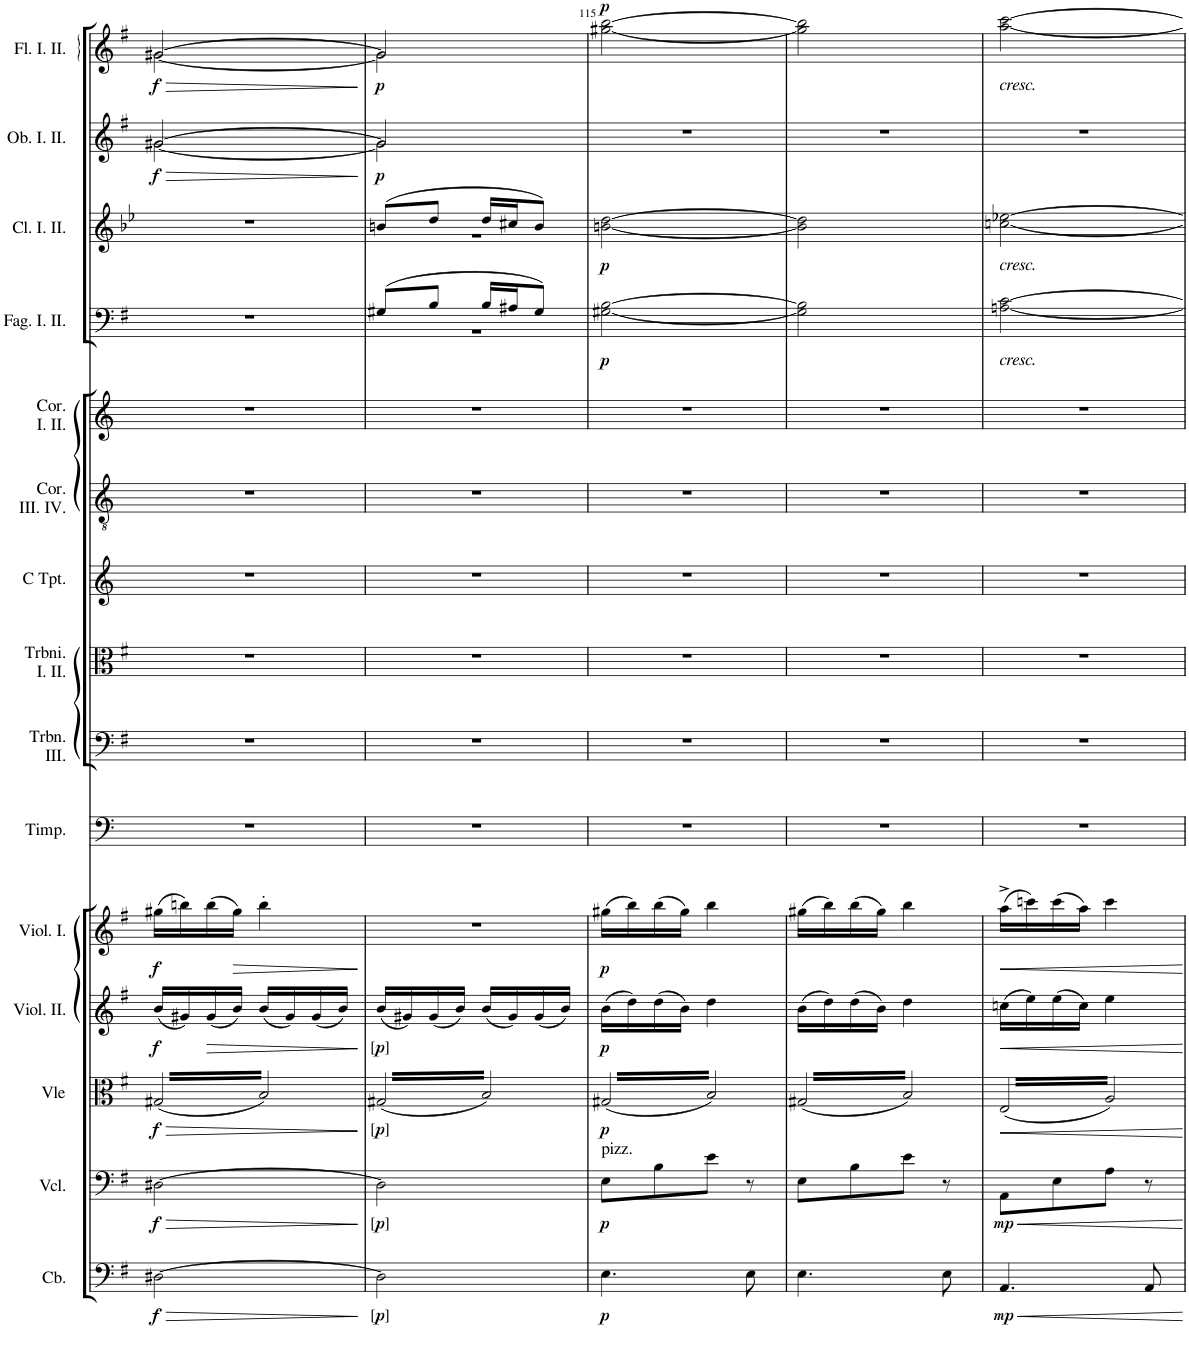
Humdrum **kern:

**kern	**dynam	**kern	**dynam	**kern	**dynam	**kern	**dynam	**kern	**dynam	**kern	**kern	**kern	**kern	**kern	**kern	**kern	**dynam	**kern	**dynam	**kern	**dynam	**kern	**dynam
*part15	*part15	*part14	*part14	*part13	*part13	*part12	*part12	*part11	*part11	*part10	*part9	*part8	*part7	*part6	*part5	*part4	*part4	*part3	*part3	*part2	*part2	*part1	*part1
*staff15	*staff15	*staff14	*staff14	*staff13	*staff13	*staff12	*staff12	*staff11	*staff11	*staff10	*staff9	*staff8	*staff7	*staff6	*staff5	*staff4	*staff4	*staff3	*staff3	*staff2	*staff2	*staff1	*staff1
*I"Contrabassi	*	*I"Violoncelli	*	*I"Viole	*	*I"Violini II.	*	*I"Violini I.	*	*I"Timpani	*I"Trombone III.	*I"Tromboni I. II.	*I"Trombe I. II. E	*I"Corni III. IV. C	*I"Corni I. II. E	*I"Fagotti I. II.	*	*I"Clarinetti I. II. A	*	*I"Oboi I. II.	*	*I"Flauto I.	*
*I'Cb.	*	*I'Vcl.	*	*I'Vle	*	*I'Viol. II.	*	*I'Viol. I.	*	*I'Timp.	*I'Trbn. III.	*I'Trbni. I. II.	*I'Trbe. I. II.	*I'Cor. III. IV.	*I'Cor. I. II.	*I'Fag. I. II.	*	*I'Cl. I. II.	*	*I'Ob. I. II.	*	*	*
!!LO:PB:g=z
*clefF4	*	*clefF4	*	*clefC3	*	*clefG2	*	*clefG2	*	*clefF4	*clefF4	*clefC3	*clefG2	*clefGv2	*clefG2	*clefF4	*	*clefG2	*	*clefG2	*	*clefG2	*
*Trd7c12	*	*	*	*	*	*	*	*	*	*	*	*	*Trd-3c-4	*Trd7c12	*Trd5c8	*	*	*Trd2c3	*	*	*	*	*
*k[f#]	*	*k[f#]	*	*k[f#]	*	*k[f#]	*	*k[f#]	*	*k[]	*k[f#]	*k[f#]	*k[]	*k[]	*k[]	*k[f#]	*	*k[b-e-]	*	*k[f#]	*	*k[f#]	*
*M2/4	*	*M2/4	*	*M2/4	*	*M2/4	*	*M2/4	*	*M2/4	*M2/4	*M2/4	*M2/4	*M2/4	*M2/4	*M2/4	*	*M2/4	*	*M2/4	*	*M2/4	*
=113	=113	=113	=113	=113	=113	=113	=113	=113	=113	=113	=113	=113	=113	=113	=113	=113	=113	=113	=113	=113	=113	=113	=113
!	!LO:HP:b	!	!LO:HP:b	!	!LO:HP:b	!	!	!	!	!	!	!	!	!	!	!	!	!	!	!	!LO:HP:b	!	!LO:HP:b
*	*	*	*	*	*	*	*	*	*	*	*	*	*	*	*	*	*	*	*	*^	*	*^	*
!	!LO:DY:n=1:b	!	!LO:DY:n=1:b	!	!LO:DY:n=1:b	!	!LO:DY:b	!	!LO:DY:b	!	!	!	!	!	!	!	!	!	!	!	!	!LO:DY:n=1:b	!	!	!LO:DY:n=1:b
*	*	*	*	*tremolo	*	*	*	*	*	*	*	*	*	*	*	*	*	*	*	*	*	*	*	*	*
[2D#X\	> f	[2D#X\	> f	(32G#X/LLL	> f	(16b/LL	f	(16gg#X\LL	f	2r	2r	2r	2r	2r	2r	2r	.	2r	.	[2g#X/	[2g#\	> f	[2g#X/	[2g#\	> f
.	.	.	.	32B/)	.	.	.	.	.	.	.	.	.	.	.	.	.	.	.	.	.	.	.	.	.
.	.	.	.	32G#X/	.	16g#X/)	.	16bbn\)	.	.	.	.	.	.	.	.	.	.	.	.	.	.	.	.	.
.	.	.	.	32B/)	.	.	.	.	.	.	.	.	.	.	.	.	.	.	.	.	.	.	.	.	.
!	!	!	!	!	!	!	!LO:HP:b	!	!	!	!	!	!	!	!	!	!	!	!	!	!	!	!	!	!
.	.	.	.	32G#X/	.	(16g#/	>	(16bb\	.	.	.	.	.	.	.	.	.	.	.	.	.	.	.	.	.
.	.	.	.	32B/)	.	.	.	.	.	.	.	.	.	.	.	.	.	.	.	.	.	.	.	.	.
!	!	!	!	!	!	!	!	!	!LO:HP:b	!	!	!	!	!	!	!	!	!	!	!	!	!	!	!	!
.	.	.	.	32G#X/	.	16b/JJ)	.	16gg#\JJ)	>	.	.	.	.	.	.	.	.	.	.	.	.	.	.	.	.
.	.	.	.	32B/)	.	.	.	.	.	.	.	.	.	.	.	.	.	.	.	.	.	.	.	.	.
.	.	.	.	32G#X/	.	(16b/LL	.	4bb'\	.	.	.	.	.	.	.	.	.	.	.	.	.	.	.	.	.
.	.	.	.	32B/)	.	.	.	.	.	.	.	.	.	.	.	.	.	.	.	.	.	.	.	.	.
.	.	.	.	32G#X/	.	16g#/)	.	.	.	.	.	.	.	.	.	.	.	.	.	.	.	.	.	.	.
.	.	.	.	32B/)	.	.	.	.	.	.	.	.	.	.	.	.	.	.	.	.	.	.	.	.	.
.	.	.	.	32G#X/	.	(16g#/	.	.	.	.	.	.	.	.	.	.	.	.	.	.	.	.	.	.	.
.	.	.	.	32B/)	.	.	.	.	.	.	.	.	.	.	.	.	.	.	.	.	.	.	.	.	.
.	.	.	.	32G#X/	.	16b/JJ)	.	.	.	.	.	.	.	.	.	.	.	.	.	.	.	.	.	.	.
.	.	.	.	32B/)JJJ	.	.	.	.	.	.	.	.	.	.	.	.	.	.	.	.	.	.	.	.	.
*	*	*	*	*	*	*	*	*	*	*	*	*	*	*	*	*	*	*	*	*v	*v	*	*	*	*
*	*	*	*	*	*	*	*	*	*	*	*	*	*	*	*	*	*	*	*	*	*	*v	*v	*
.	]	.	]	.	]	.	]	.	]	.	.	.	.	.	.	.	.	.	.	.	]	.	]
=114	=114	=114	=114	=114	=114	=114	=114	=114	=114	=114	=114	=114	=114	=114	=114	=114	=114	=114	=114	=114	=114	=114	=114
*	*	*	*	*	*	*	*	*	*	*	*	*	*	*	*	*^	*	*^	*	*^	*	*^	*
!	!LO:DY:b	!	!	!	!	!	!	!	!	!	!	!	!	!	!	!	!	!	!	!	!	!	!	!	!	!	!
!	!LO:DY:n=1:b	!	!	!	!	!	!	!	!	!	!	!	!	!	!	!	!	!	!	!	!	!	!	!	!	!	!
!	!LO:DY:n=2:b	!	!LO:DY:b	!	!	!	!	!	!	!	!	!	!	!	!	!	!	!	!	!	!	!	!	!	!	!	!
!	!	!	!LO:DY:n=1:b	!	!	!	!	!	!	!	!	!	!	!	!	!	!	!	!	!	!	!	!	!	!	!	!
!	!	!	!LO:DY:n=2:b	!	!LO:DY:b	!	!	!	!	!	!	!	!	!	!	!	!	!	!	!	!	!	!	!	!	!	!
!	!	!	!	!	!LO:DY:n=1:b	!	!	!	!	!	!	!	!	!	!	!	!	!	!	!	!	!	!	!	!	!	!
!	!	!	!	!	!LO:DY:n=2:b	!	!LO:DY:b	!	!	!	!	!	!	!	!	!	!	!	!	!	!	!	!	!	!	!	!
!	!	!	!	!	!	!	!LO:DY:n=1:b	!	!	!	!	!	!	!	!	!	!	!	!	!	!	!	!	!	!	!	!
!	!	!	!	!	!	!	!LO:DY:n=2:b	!	!	!	!	!	!	!	!	!	!	!	!	!	!	!	!	!LO:DY:b	!	!	!LO:DY:b
2D#\]	other-dynamics p other-dynamics	2D#\]	other-dynamics p other-dynamics	(32G#X/LLL	other-dynamics p other-dynamics	(16b/LL	other-dynamics p other-dynamics	2r	.	2r	2r	2r	2r	2r	2r	(8G#X/L	2r	.	(8bn/L	2r	.	2g#/]	2g#\]	p	2g#/]	2g#\]	p
.	.	.	.	32B/)	.	.	.	.	.	.	.	.	.	.	.	.	.	.	.	.	.	.	.	.	.	.	.
.	.	.	.	32G#X/	.	16g#X/)	.	.	.	.	.	.	.	.	.	.	.	.	.	.	.	.	.	.	.	.	.
.	.	.	.	32B/)	.	.	.	.	.	.	.	.	.	.	.	.	.	.	.	.	.	.	.	.	.	.	.
.	.	.	.	32G#X/	.	(16g#/	.	.	.	.	.	.	.	.	.	8B/J	.	.	8dd/J	.	.	.	.	.	.	.	.
.	.	.	.	32B/)	.	.	.	.	.	.	.	.	.	.	.	.	.	.	.	.	.	.	.	.	.	.	.
.	.	.	.	32G#X/	.	16b/JJ)	.	.	.	.	.	.	.	.	.	.	.	.	.	.	.	.	.	.	.	.	.
.	.	.	.	32B/)	.	.	.	.	.	.	.	.	.	.	.	.	.	.	.	.	.	.	.	.	.	.	.
.	.	.	.	32G#X/	.	(16b/LL	.	.	.	.	.	.	.	.	.	16B/LL	.	.	16dd/LL	.	.	.	.	.	.	.	.
.	.	.	.	32B/)	.	.	.	.	.	.	.	.	.	.	.	.	.	.	.	.	.	.	.	.	.	.	.
.	.	.	.	32G#X/	.	16g#/)	.	.	.	.	.	.	.	.	.	16A#X/J	.	.	16cc#X/J	.	.	.	.	.	.	.	.
.	.	.	.	32B/)	.	.	.	.	.	.	.	.	.	.	.	.	.	.	.	.	.	.	.	.	.	.	.
.	.	.	.	32G#X/	.	(16g#/	.	.	.	.	.	.	.	.	.	8G#/J)	.	.	8b/J)	.	.	.	.	.	.	.	.
.	.	.	.	32B/)	.	.	.	.	.	.	.	.	.	.	.	.	.	.	.	.	.	.	.	.	.	.	.
.	.	.	.	32G#X/	.	16b/JJ)	.	.	.	.	.	.	.	.	.	.	.	.	.	.	.	.	.	.	.	.	.
.	.	.	.	32B/)JJJ	.	.	.	.	.	.	.	.	.	.	.	.	.	.	.	.	.	.	.	.	.	.	.
*	*	*	*	*	*	*	*	*	*	*	*	*	*	*	*	*v	*v	*	*	*	*	*v	*v	*	*v	*v	*
*	*	*	*	*	*	*	*	*	*	*	*	*	*	*	*	*	*	*v	*v	*	*	*	*	*
=115	=115	=115	=115	=115	=115	=115	=115	=115	=115	=115	=115	=115	=115	=115	=115	=115	=115	=115	=115	=115	=115	=115	=115
!	!	!LO:TX:a:t=pizz.	!	!	!	!	!	!	!	!	!	!	!	!	!	!	!	!	!	!	!	!	!
!	!LO:DY:b	!	!LO:DY:b	!	!LO:DY:b	!	!LO:DY:b	!	!LO:DY:b	!	!	!	!	!	!	!	!LO:DY:b	!	!LO:DY:b	!	!	!	!LO:DY:a
4.E\	p	8E\L	p	(32G#X/LLL	p	(16b\LL	p	(16gg#X\LL	p	2r	2r	2r	2r	2r	2r	[2G#X\ [2B\	p	[2bn\ [2dd\	p	2r	.	[2gg#X\ [2bb\	p
.	.	.	.	32B/)	.	.	.	.	.	.	.	.	.	.	.	.	.	.	.	.	.	.	.
.	.	.	.	32G#X/	.	16dd\)	.	16bb\)	.	.	.	.	.	.	.	.	.	.	.	.	.	.	.
.	.	.	.	32B/)	.	.	.	.	.	.	.	.	.	.	.	.	.	.	.	.	.	.	.
.	.	8B\	.	32G#X/	.	(16dd\	.	(16bb\	.	.	.	.	.	.	.	.	.	.	.	.	.	.	.
.	.	.	.	32B/)	.	.	.	.	.	.	.	.	.	.	.	.	.	.	.	.	.	.	.
.	.	.	.	32G#X/	.	16b\JJ)	.	16gg#\JJ)	.	.	.	.	.	.	.	.	.	.	.	.	.	.	.
.	.	.	.	32B/)	.	.	.	.	.	.	.	.	.	.	.	.	.	.	.	.	.	.	.
.	.	8e\J	.	32G#X/	.	4dd\	.	4bb\	.	.	.	.	.	.	.	.	.	.	.	.	.	.	.
.	.	.	.	32B/)	.	.	.	.	.	.	.	.	.	.	.	.	.	.	.	.	.	.	.
.	.	.	.	32G#X/	.	.	.	.	.	.	.	.	.	.	.	.	.	.	.	.	.	.	.
.	.	.	.	32B/)	.	.	.	.	.	.	.	.	.	.	.	.	.	.	.	.	.	.	.
8E\	.	8r	.	32G#X/	.	.	.	.	.	.	.	.	.	.	.	.	.	.	.	.	.	.	.
.	.	.	.	32B/)	.	.	.	.	.	.	.	.	.	.	.	.	.	.	.	.	.	.	.
.	.	.	.	32G#X/	.	.	.	.	.	.	.	.	.	.	.	.	.	.	.	.	.	.	.
.	.	.	.	32B/)JJJ	.	.	.	.	.	.	.	.	.	.	.	.	.	.	.	.	.	.	.
=116	=116	=116	=116	=116	=116	=116	=116	=116	=116	=116	=116	=116	=116	=116	=116	=116	=116	=116	=116	=116	=116	=116	=116
4.E\	.	8E\L	.	(32G#X/LLL	.	(16b\LL	.	(16gg#X\LL	.	2r	2r	2r	2r	2r	2r	2G#\] 2B\]	.	2b\] 2dd\]	.	2r	.	2gg#\] 2bb\]	.
.	.	.	.	32B/)	.	.	.	.	.	.	.	.	.	.	.	.	.	.	.	.	.	.	.
.	.	.	.	32G#X/	.	16dd\)	.	16bb\)	.	.	.	.	.	.	.	.	.	.	.	.	.	.	.
.	.	.	.	32B/)	.	.	.	.	.	.	.	.	.	.	.	.	.	.	.	.	.	.	.
.	.	8B\	.	32G#X/	.	(16dd\	.	(16bb\	.	.	.	.	.	.	.	.	.	.	.	.	.	.	.
.	.	.	.	32B/)	.	.	.	.	.	.	.	.	.	.	.	.	.	.	.	.	.	.	.
.	.	.	.	32G#X/	.	16b\JJ)	.	16gg#\JJ)	.	.	.	.	.	.	.	.	.	.	.	.	.	.	.
.	.	.	.	32B/)	.	.	.	.	.	.	.	.	.	.	.	.	.	.	.	.	.	.	.
.	.	8e\J	.	32G#X/	.	4dd\	.	4bb\	.	.	.	.	.	.	.	.	.	.	.	.	.	.	.
.	.	.	.	32B/)	.	.	.	.	.	.	.	.	.	.	.	.	.	.	.	.	.	.	.
.	.	.	.	32G#X/	.	.	.	.	.	.	.	.	.	.	.	.	.	.	.	.	.	.	.
.	.	.	.	32B/)	.	.	.	.	.	.	.	.	.	.	.	.	.	.	.	.	.	.	.
8E\	.	8r	.	32G#X/	.	.	.	.	.	.	.	.	.	.	.	.	.	.	.	.	.	.	.
.	.	.	.	32B/)	.	.	.	.	.	.	.	.	.	.	.	.	.	.	.	.	.	.	.
.	.	.	.	32G#X/	.	.	.	.	.	.	.	.	.	.	.	.	.	.	.	.	.	.	.
.	.	.	.	32B/)JJJ	.	.	.	.	.	.	.	.	.	.	.	.	.	.	.	.	.	.	.
=117	=117	=117	=117	=117	=117	=117	=117	=117	=117	=117	=117	=117	=117	=117	=117	=117	=117	=117	=117	=117	=117	=117	=117
!	!	!	!	!	!	!	!	!	!	!	!	!	!	!	!	!	!	!	!	!	!	!LO:TX:b:i:t=cresc.	!
!	!	!	!	!	!	!	!	!	!	!	!	!	!	!	!	!	!	!LO:TX:b:i:t=cresc.	!	!	!	!	!
!	!	!	!	!	!	!	!	!	!	!	!	!	!	!	!	!LO:TX:b:i:t=cresc.	!	!	!	!	!	!	!
!	!LO:DY:b	!	!LO:DY:b	!	!	!	!	!	!	!	!	!	!	!	!	!	!	!	!	!	!	!	!
4.AA/	mp	8AA\L	mp	(32E/LLL	.	(16ccn\LL	.	(16aa^\LL	.	2r	2r	2r	2r	2r	2r	[2An\ [2c\	.	[2ccn\ [2ee-X\	.	2r	.	[2aa\ [2ccc\	.
.	.	.	.	32A/)	.	.	.	.	.	.	.	.	.	.	.	.	.	.	.	.	.	.	.
.	.	.	.	32E/	.	16ee\)	.	16cccn\)	.	.	.	.	.	.	.	.	.	.	.	.	.	.	.
.	.	.	.	32A/)	.	.	.	.	.	.	.	.	.	.	.	.	.	.	.	.	.	.	.
.	.	8E\	.	32E/	.	(16ee\	.	(16ccc\	.	.	.	.	.	.	.	.	.	.	.	.	.	.	.
.	.	.	.	32A/)	.	.	.	.	.	.	.	.	.	.	.	.	.	.	.	.	.	.	.
.	.	.	.	32E/	.	16cc\JJ)	.	16aa\JJ)	.	.	.	.	.	.	.	.	.	.	.	.	.	.	.
.	.	.	.	32A/)	.	.	.	.	.	.	.	.	.	.	.	.	.	.	.	.	.	.	.
.	.	8A\J	.	32E/	.	4ee\	.	4ccc\	.	.	.	.	.	.	.	.	.	.	.	.	.	.	.
.	.	.	.	32A/)	.	.	.	.	.	.	.	.	.	.	.	.	.	.	.	.	.	.	.
.	.	.	.	32E/	.	.	.	.	.	.	.	.	.	.	.	.	.	.	.	.	.	.	.
.	.	.	.	32A/)	.	.	.	.	.	.	.	.	.	.	.	.	.	.	.	.	.	.	.
8AA/	.	8r	.	32E/	.	.	.	.	.	.	.	.	.	.	.	.	.	.	.	.	.	.	.
.	.	.	.	32A/)	.	.	.	.	.	.	.	.	.	.	.	.	.	.	.	.	.	.	.
.	.	.	.	32E/	.	.	.	.	.	.	.	.	.	.	.	.	.	.	.	.	.	.	.
.	.	.	.	32A/)JJJ	.	.	.	.	.	.	.	.	.	.	.	.	.	.	.	.	.	.	.
*	*	*	*	*Xtremolo	*	*	*	*	*	*	*	*	*	*	*	*	*	*	*	*	*	*	*
.	.	.	.	.	.	.	.	.	.	.	.	.	.	.	.	.	.	.	.	.	.	.	.
.	.	.	.	.	.	.	.	.	.	.	.	.	.	.	.	.	.	.	.	.	.	.	.
.	.	.	.	.	.	.	.	.	.	.	.	.	.	.	.	.	.	.	.	.	.	.	.
.	.	.	.	.	.	.	.	.	.	.	.	.	.	.	.	.	.	.	.	.	.	.	.
.	.	.	.	.	.	.	.	.	.	.	.	.	.	.	.	.	.	.	.	.	.	.	.
.	.	.	.	.	.	.	.	.	.	.	.	.	.	.	.	.	.	.	.	.	.	.	.
.	.	.	.	.	.	.	.	.	.	.	.	.	.	.	.	.	.	.	.	.	.	.	.
.	.	.	.	.	.	.	.	.	.	.	.	.	.	.	.	.	.	.	.	.	.	.	.
=	=	=	=	=	=	=	=	=	=	=	=	=	=	=	=	=	=	=	=	=	=	=	=
*-	*-	*-	*-	*-	*-	*-	*-	*-	*-	*-	*-	*-	*-	*-	*-	*-	*-	*-	*-	*-	*-	*-	*-
